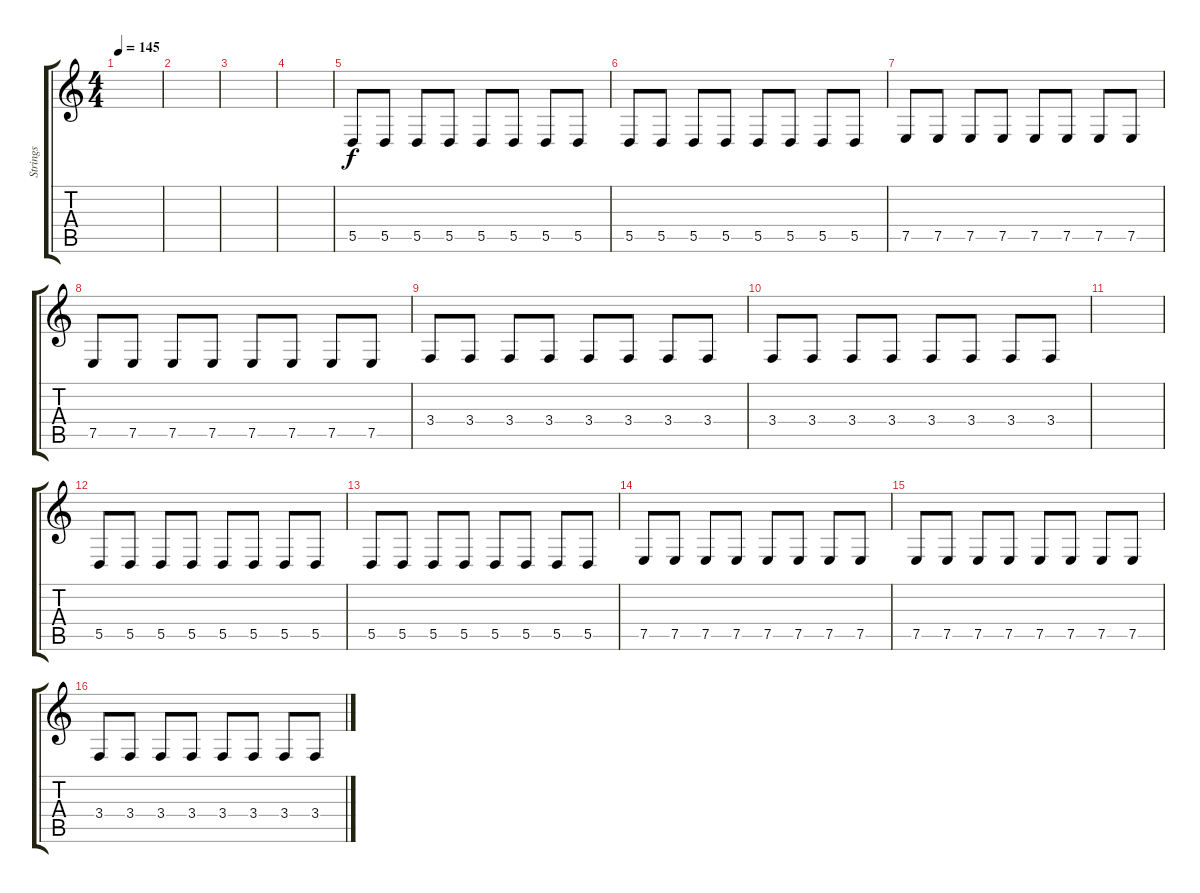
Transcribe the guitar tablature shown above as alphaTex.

\track ("Strings" "Strings") {instrument viola}
\staff {score tabs}
\tuning (E4 B3 G3 D3 A2 E2) {hide}
\ts (4 4)
\tempo 145
\clef g2
\ks c
|
|
|
|
5.5.8 5.5.8 5.5.8 5.5.8 5.5.8 5.5.8 5.5.8 5.5.8 |
5.5.8 5.5.8 5.5.8 5.5.8 5.5.8 5.5.8 5.5.8 5.5.8 |
7.5.8 7.5.8 7.5.8 7.5.8 7.5.8 7.5.8 7.5.8 7.5.8 |
7.5.8 7.5.8 7.5.8 7.5.8 7.5.8 7.5.8 7.5.8 7.5.8 |
3.4.8 3.4.8 3.4.8 3.4.8 3.4.8 3.4.8 3.4.8 3.4.8 |
3.4.8 3.4.8 3.4.8 3.4.8 3.4.8 3.4.8 3.4.8 3.4.8 |
|
5.5.8 5.5.8 5.5.8 5.5.8 5.5.8 5.5.8 5.5.8 5.5.8 |
5.5.8 5.5.8 5.5.8 5.5.8 5.5.8 5.5.8 5.5.8 5.5.8 |
7.5.8 7.5.8 7.5.8 7.5.8 7.5.8 7.5.8 7.5.8 7.5.8 |
7.5.8 7.5.8 7.5.8 7.5.8 7.5.8 7.5.8 7.5.8 7.5.8 |
3.4.8 3.4.8 3.4.8 3.4.8 3.4.8 3.4.8 3.4.8 3.4.8
